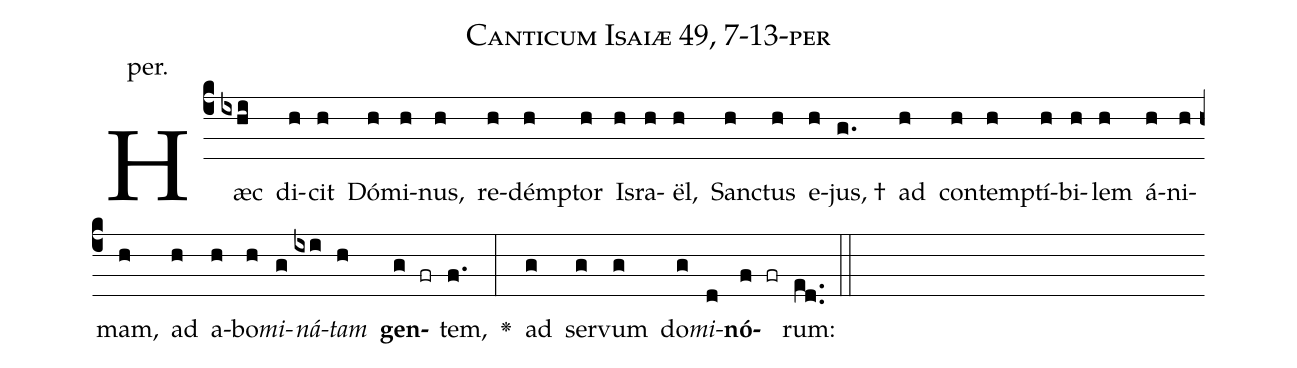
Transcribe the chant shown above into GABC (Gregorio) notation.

name: Canticum Isaiæ 49, 7-13-per;
annotation: per.;
%%
(c4)Hæc(ixhi) di(h)cit(h) Dó(h)mi(h)nus,(h) re(h)dém(h)ptor(h) Is(h)ra(h)ël,(h) San(h)ctus(h) e(h)jus, †(g.) ad(h) con(h)tem(h)ptí(h)bi(h)lem(h) á(h)ni(h)mam,(h) ad(h) a(h)bo(h)<i>mi</i>(g)<i>ná</i>(ixi)<i>tam</i>(h) <b>gen</b>(g fr)tem,(f.) <v>\greheightstar</v>(:) ad(g) ser(g)vum(g) do(g)<i>mi</i>(d)<b>nó</b>(f fr)rum:(ed..) (::)


%E(g) u(g) o(g) u(d) a(f) e.(ed..) (::)
